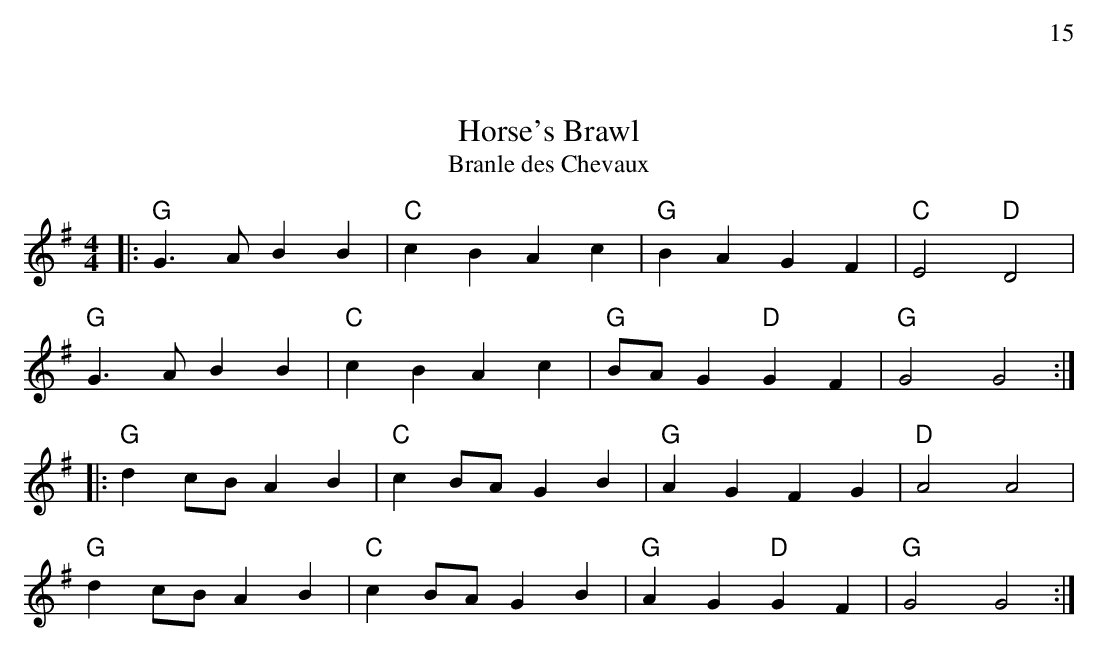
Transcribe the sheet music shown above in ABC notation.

X:1
%%begintext right
%%15
%%endtext
T:Horse's Brawl
T:Branle des Chevaux
M:4/4
L:1/8
K:G
|:"G"G3A B2B2|"C"c2B2A2c2|"G"B2A2G2F2|"C"E4 "D"D4|
"G"G3A B2B2|"C"c2B2A2c2|"G"BAG2 "D"G2F2|"G"G4G4:|
|:"G"d2cB A2B2|"C"c2BA G2B2|"G"A2G2F2G2|"D"A4A4|
"G"d2cB A2B2|"C"c2BA G2B2|"G"A2G2 "D"G2F2|"G"G4G4:|
